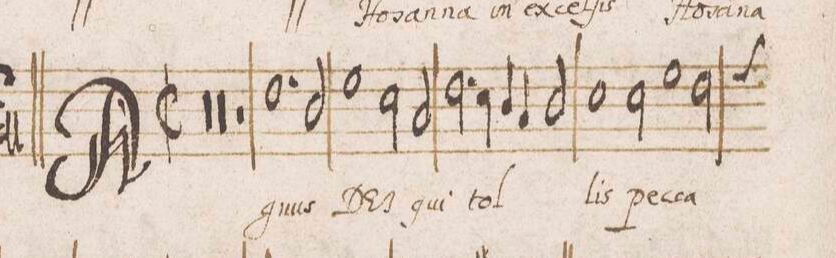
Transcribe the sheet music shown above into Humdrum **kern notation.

**kern	**text
*I"ALTVS	*
*clefC4	*
*k[b-]	*
*met(C|)	*
*M2/1	*
00r	.
=2-	=2-
=3-	=3-
00r	.
=4-	=4-
=5-	=5-
1r	.
1.c	A-
=6-	=6-
2A/	-gnus
1d	DE-
=7-	=7-
*2\right	*
2B-\	-I
2G/	qui
2.c\	tol-
4B-\	.
=8-	=8-
4A/	.
4G/	.
2A/	.
1B-	-lis
=9-	=9-
2B-\	pec-
1d	-ca-
2c\	.
*custos:d	*
*-	*-
